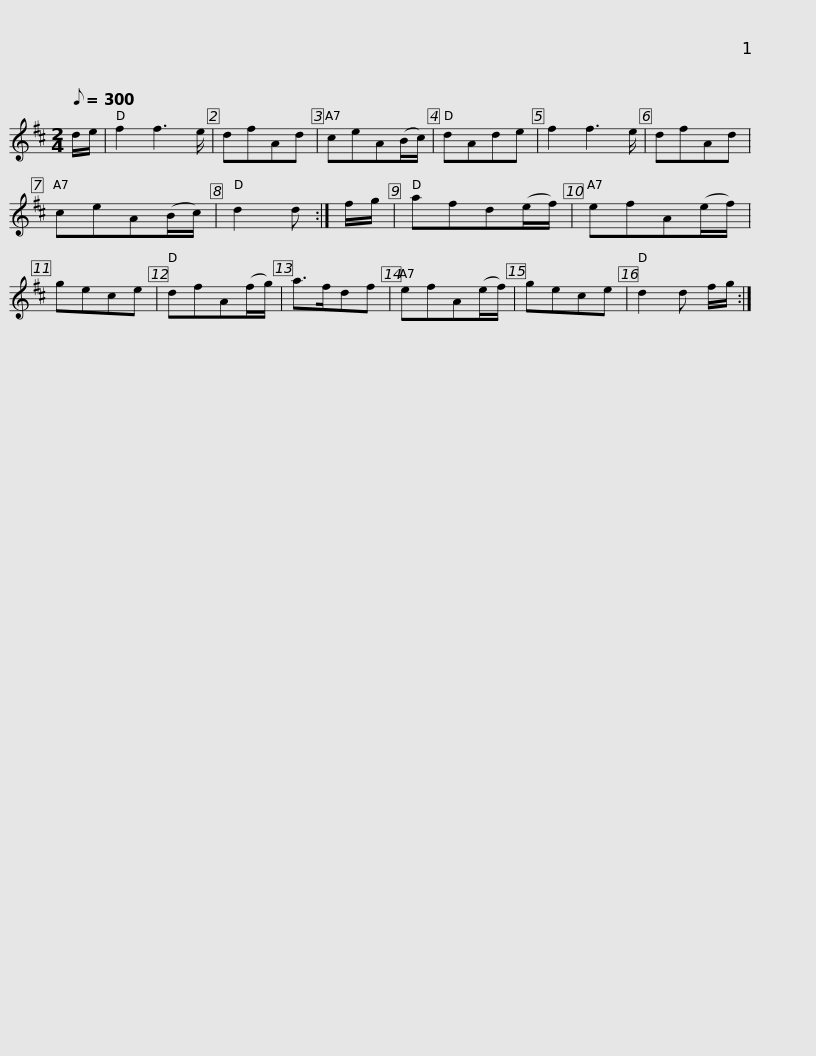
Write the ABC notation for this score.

X:1
L:1/8
Q:1/8=300
M:2/4
I:linebreak $
K:D
V:1 treble
V:1
 d/e/ | f2 f3 e/ | dfAd | ceA(B/c/) | dAde | %5
 f2 f3 e/ | dfAd | ceA(B/c/) | d2 d :|$ f/g/ | %10
 afd(e/f/) | efA(e/f/) | gece | dfA(f/g/) | a>fdf | %15
 efA(e/f/) | gece | d2 d f/g/ :| %18
